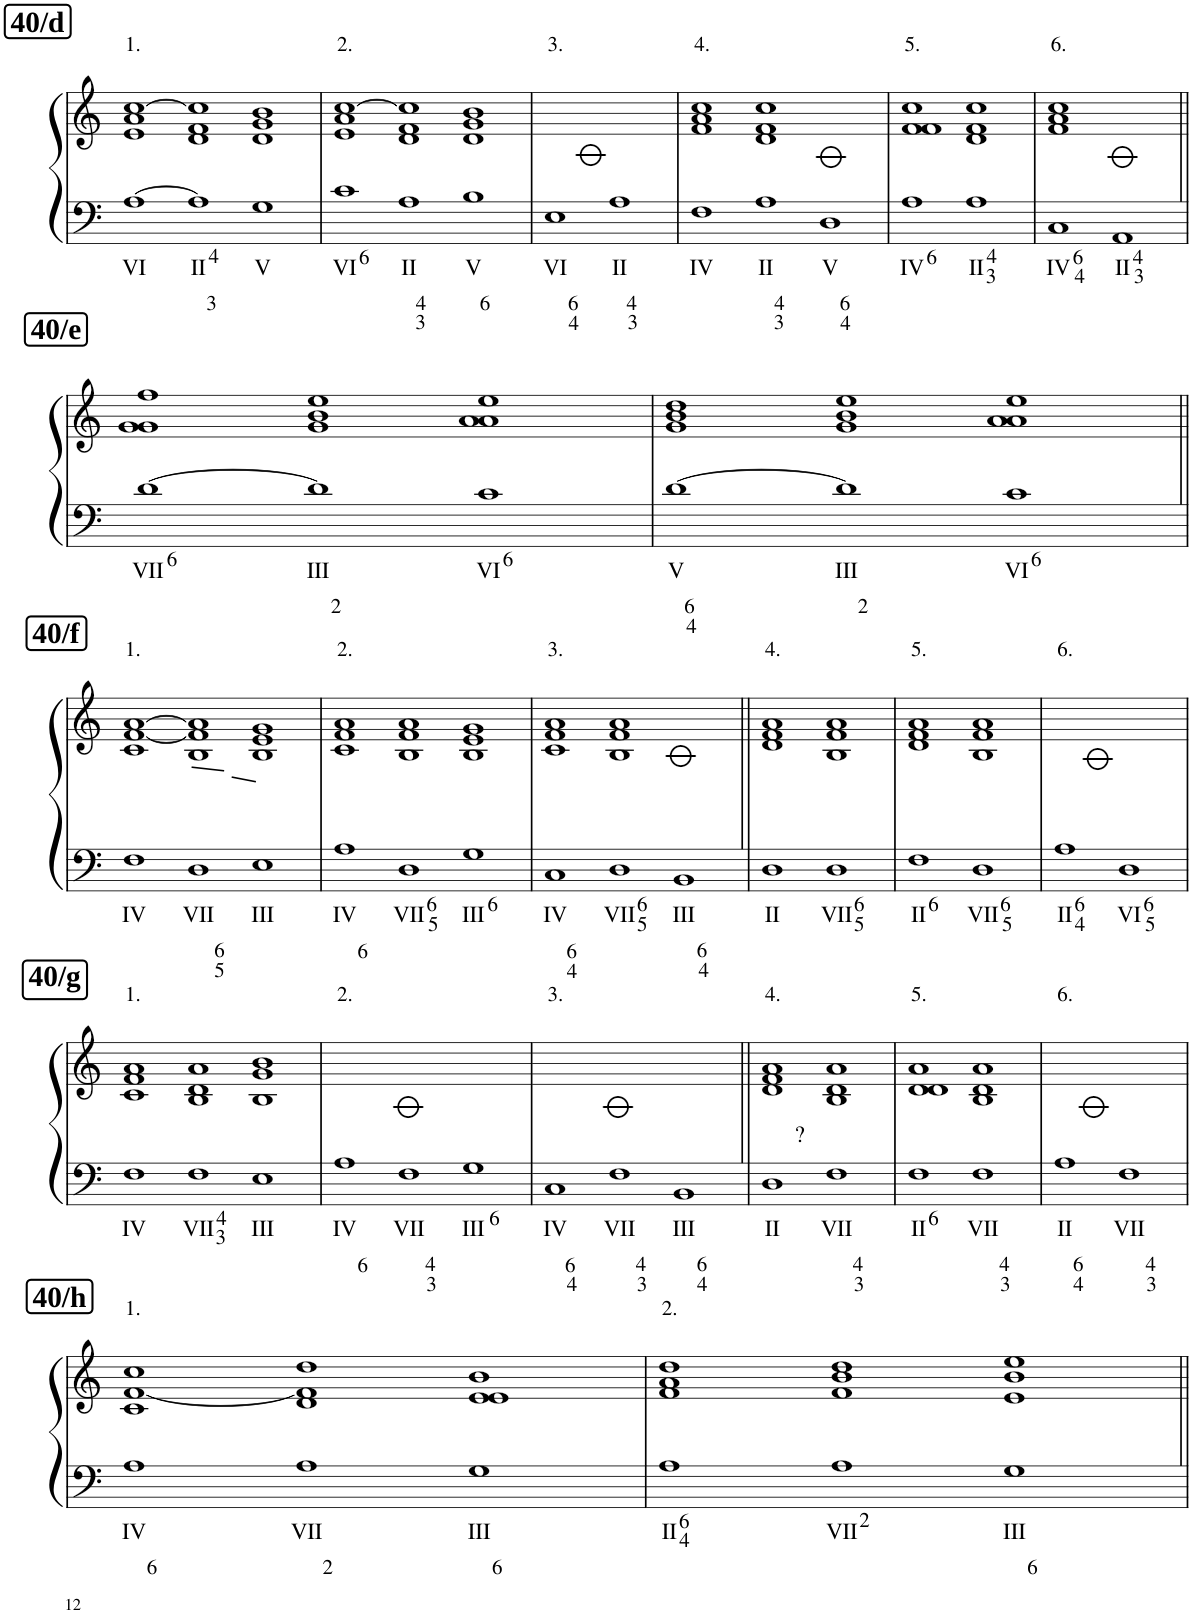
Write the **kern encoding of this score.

**kern	**text	**kern	**text
*part1	*part1	*part1	*part1
*staff2	*staff2	*staff1	*staff1
*I"Piano	*	*	*
*I'Pno	*	*	*
!!LO:PB:g=z
*clefF4	*	*clefG2	*
*k[]	*	*k[]	*
*M12/4	*	*M12/4	*
!!LO:REH:place=s1:a:B:cj:fs=14:t=40/d
=261	=261	=261	=261
!	!	!LO:TX:a:t=1.	!
!	!LO:LY:b	!	!
[1A	VI	1e 1a [1cc	.
!LO:TX:b:t=4	!	!	!
!LO:TX:b:t=3	!	!	!
!	!LO:LY:b	!	!
1A]	II	1d 1f 1cc]	.
!	!LO:LY:b	!	!
1G	V	1d 1g 1b	.
=262	=262	=262	=262
!	!	!LO:TX:a:t=2.	!
!LO:TX:b:t=6	!	!	!
!	!LO:LY:b	!	!
1c	VI	1e 1a [1cc	.
!LO:TX:b:t=4	!	!	!
!LO:TX:b:t=3	!	!	!
!	!LO:LY:b	!	!
1A	II	1d 1f 1cc]	.
!LO:TX:b:t=6	!	!	!
!	!LO:LY:b	!	!
1B	V	1d 1g 1b	.
=263	=263	=263	=263
*M8/4	*	*M8/4	*
!	!	!LO:TX:a:t=3.	!
!LO:TX:b:t=6	!	!	!
!LO:TX:b:t=4	!	!	!
!	!LO:LY:b	!	!
1E	VI	0ryy	.
!LO:TX:b:t=4	!	!	!
!LO:TX:b:t=3	!	!	!
!	!LO:LY:b	!	!
1A	II	.	.
=264	=264	=264	=264
*M12/4	*	*M12/4	*
!	!	!LO:TX:a:t=4.	!
!	!LO:LY:b	!	!
1F	IV	1f 1a 1cc	.
!LO:TX:b:t=4	!	!	!
!LO:TX:b:t=3	!	!	!
!	!LO:LY:b	!	!
1A	II	1d 1f 1cc	.
!LO:TX:b:t=6	!	!	!
!LO:TX:b:t=4	!	!	!
!	!LO:LY:b	!	!
1D	V	1ryy	.
=265	=265	=265	=265
*M8/4	*	*M8/4	*
!	!	!LO:TX:a:t=5.	!
!LO:TX:b:t=6	!	!	!
!	!LO:LY:b	!	!
1A	IV	1f 1f 1cc	.
!LO:TX:b:t=4	!	!	!
!LO:TX:b:t=3	!	!	!
!	!LO:LY:b	!	!
1A	II	1d 1f 1cc	.
=266	=266	=266	=266
!	!	!LO:TX:a:t=6.	!
!LO:TX:b:t=6	!	!	!
!LO:TX:b:t=4	!	!	!
!	!LO:LY:b	!	!
1C	IV	1f 1a 1cc	.
!LO:TX:b:t=4	!	!	!
!LO:TX:b:t=3	!	!	!
!	!LO:LY:b	!	!
1AA	II	1ryy	.
!!LO:LB:g=z
!!LO:REH:place=s1:a:B:cj:fs=14:t=40/e
=267||	=267||	=267||	=267||
*M12/4	*	*M12/4	*
!LO:TX:b:t=6	!	!	!
!	!LO:LY:b	!	!
[1d	VII	1g 1g 1ff	.
!LO:TX:b:t=2	!	!	!
!	!LO:LY:b	!	!
1d]	III	1g 1b 1ee	.
!LO:TX:b:t=6	!	!	!
!	!LO:LY:b	!	!
1c	VI	1a 1a 1ee	.
=268	=268	=268	=268
!LO:TX:b:t=6	!	!	!
!LO:TX:b:t=4	!	!	!
!	!LO:LY:b	!	!
[1d	V	1g 1b 1dd	.
!LO:TX:b:t=2	!	!	!
!	!LO:LY:b	!	!
1d]	III	1g 1b 1ee	.
!LO:TX:b:t=6	!	!	!
!	!LO:LY:b	!	!
1c	VI	1a 1a 1ee	.
!!LO:LB:g=z
!!LO:REH:place=s1:a:B:cj:fs=14:t=40/f
=269||	=269||	=269||	=269||
*M12/4	*	*M12/4	*
!	!	!LO:TX:a:t=1.	!
!	!LO:LY:b	!	!
1F	IV	1c [1f [1a	.
!LO:TX:b:t=6	!	!	!
!LO:TX:b:t=5	!	!	!
!	!LO:LY:b	!	!
1D	VII	1B 1f] 1a]	.
!	!LO:LY:b	!	!
1E	III	1B 1e 1g	.
=270	=270	=270	=270
!	!	!LO:TX:a:t=2.	!
!LO:TX:b:t=6	!	!	!
!	!LO:LY:b	!	!
1A	IV	1c 1f 1a	.
!LO:TX:b:t=6	!	!	!
!LO:TX:b:t=5	!	!	!
!	!LO:LY:b	!	!
1D	VII	1B 1f 1a	.
!LO:TX:b:t=6	!	!	!
!	!LO:LY:b	!	!
1G	III	1B 1e 1g	.
=271	=271	=271	=271
!	!	!LO:TX:a:t=3.	!
!LO:TX:b:t=6	!	!	!
!LO:TX:b:t=4	!	!	!
!	!LO:LY:b	!	!
1C	IV	1c 1f 1a	.
!LO:TX:b:t=6	!	!	!
!LO:TX:b:t=5	!	!	!
!	!LO:LY:b	!	!
1D	VII	1B 1f 1a	.
!LO:TX:b:t=6	!	!	!
!LO:TX:b:t=4	!	!	!
!	!LO:LY:b	!	!
1BB	III	1ryy	.
=272||	=272||	=272||	=272||
*M8/4	*	*M8/4	*
!	!	!LO:TX:a:t=4.	!
!	!LO:LY:b	!	!
1D	II	1d 1f 1a	.
!LO:TX:b:t=6	!	!	!
!LO:TX:b:t=5	!	!	!
!	!LO:LY:b	!	!
1D	VII	1B 1f 1a	.
=273	=273	=273	=273
!	!	!LO:TX:a:t=5.	!
!LO:TX:b:t=6	!	!	!
!	!LO:LY:b	!	!
1F	II	1d 1f 1a	.
!LO:TX:b:t=6	!	!	!
!LO:TX:b:t=5	!	!	!
!	!LO:LY:b	!	!
1D	VII	1B 1f 1a	.
=274	=274	=274	=274
!	!	!LO:TX:a:t=6.	!
!LO:TX:b:t=6	!	!	!
!LO:TX:b:t=4	!	!	!
!	!LO:LY:b	!	!
1A	II	0ryy	.
!LO:TX:b:t=6	!	!	!
!LO:TX:b:t=5	!	!	!
!	!LO:LY:b	!	!
1D	VI	.	.
!!LO:LB:g=z
!!LO:REH:place=s1:a:B:cj:fs=14:t=40/g
=275	=275	=275	=275
*M12/4	*	*M12/4	*
!	!	!LO:TX:a:t=1.	!
!	!LO:LY:b	!	!
1F	IV	1c 1f 1a	.
!LO:TX:b:t=4	!	!	!
!LO:TX:b:t=3	!	!	!
!	!LO:LY:b	!	!
1F	VII	1B 1d 1a	.
!	!LO:LY:b	!	!
1E	III	1B 1g 1b	.
=276	=276	=276	=276
!	!	!LO:TX:a:t=2.	!
!LO:TX:b:t=6	!	!	!
!	!LO:LY:b	!	!
1A	IV	0.ryy	.
!LO:TX:b:t=4	!	!	!
!LO:TX:b:t=3	!	!	!
!	!LO:LY:b	!	!
1F	VII	.	.
!LO:TX:b:t=6	!	!	!
!	!LO:LY:b	!	!
1G	III	.	.
=277	=277	=277	=277
!	!	!LO:TX:a:t=3.	!
!LO:TX:b:t=6	!	!	!
!LO:TX:b:t=4	!	!	!
!	!LO:LY:b	!	!
1C	IV	0.ryy	.
!LO:TX:b:t=4	!	!	!
!LO:TX:b:t=3	!	!	!
!	!LO:LY:b	!	!
1F	VII	.	.
!LO:TX:b:t=6	!	!	!
!LO:TX:b:t=4	!	!	!
!	!LO:LY:b	!	!
1BB	III	.	.
=278||	=278||	=278||	=278||
*M8/4	*	*M8/4	*
!	!	!LO:TX:a:t=4.	!
!	!LO:LY:b	!	!LO:LY:b
1D	II	1d 1f 1a	?
!LO:TX:b:t=4	!	!	!
!LO:TX:b:t=3	!	!	!
!	!LO:LY:b	!	!
1F	VII	1B 1d 1a	.
=279	=279	=279	=279
!	!	!LO:TX:a:t=5.	!
!LO:TX:b:t=6	!	!	!
!	!LO:LY:b	!	!
1F	II	1d 1d 1a	.
!LO:TX:b:t=4	!	!	!
!LO:TX:b:t=3	!	!	!
!	!LO:LY:b	!	!
1F	VII	1B 1d 1a	.
=280	=280	=280	=280
!	!	!LO:TX:a:t=6.	!
!LO:TX:b:t=6	!	!	!
!LO:TX:b:t=4	!	!	!
!	!LO:LY:b	!	!
1A	II	0ryy	.
!LO:TX:b:t=4	!	!	!
!LO:TX:b:t=3	!	!	!
!	!LO:LY:b	!	!
1F	VII	.	.
!!LO:LB:g=z
!!LO:REH:place=s1:a:B:cj:fs=14:t=40/h
=281	=281	=281	=281
*M12/4	*	*M12/4	*
!	!	!LO:TX:a:t=1.	!
!LO:TX:b:t=6	!	!	!
!	!LO:LY:b	!	!
1A	IV	1c [1f 1cc	.
!LO:TX:b:t=2	!	!	!
!	!LO:LY:b	!	!
1A	VII	1d 1f] 1dd	.
!LO:TX:b:t=6	!	!	!
!	!LO:LY:b	!	!
1G	III	1e 1e 1b	.
=282	=282	=282	=282
!	!	!LO:TX:a:t=2.	!
!LO:TX:b:t=6	!	!	!
!LO:TX:b:t=4	!	!	!
!	!LO:LY:b	!	!
1A	II	1f 1a 1dd	.
!LO:TX:b:t=2	!	!	!
!	!LO:LY:b	!	!
1A	VII	1f 1b 1dd	.
!LO:TX:b:t=6	!	!	!
!	!LO:LY:b	!	!
1G	III	1e 1b 1ee	.
=||	=||	=||	=||
*-	*-	*-	*-
